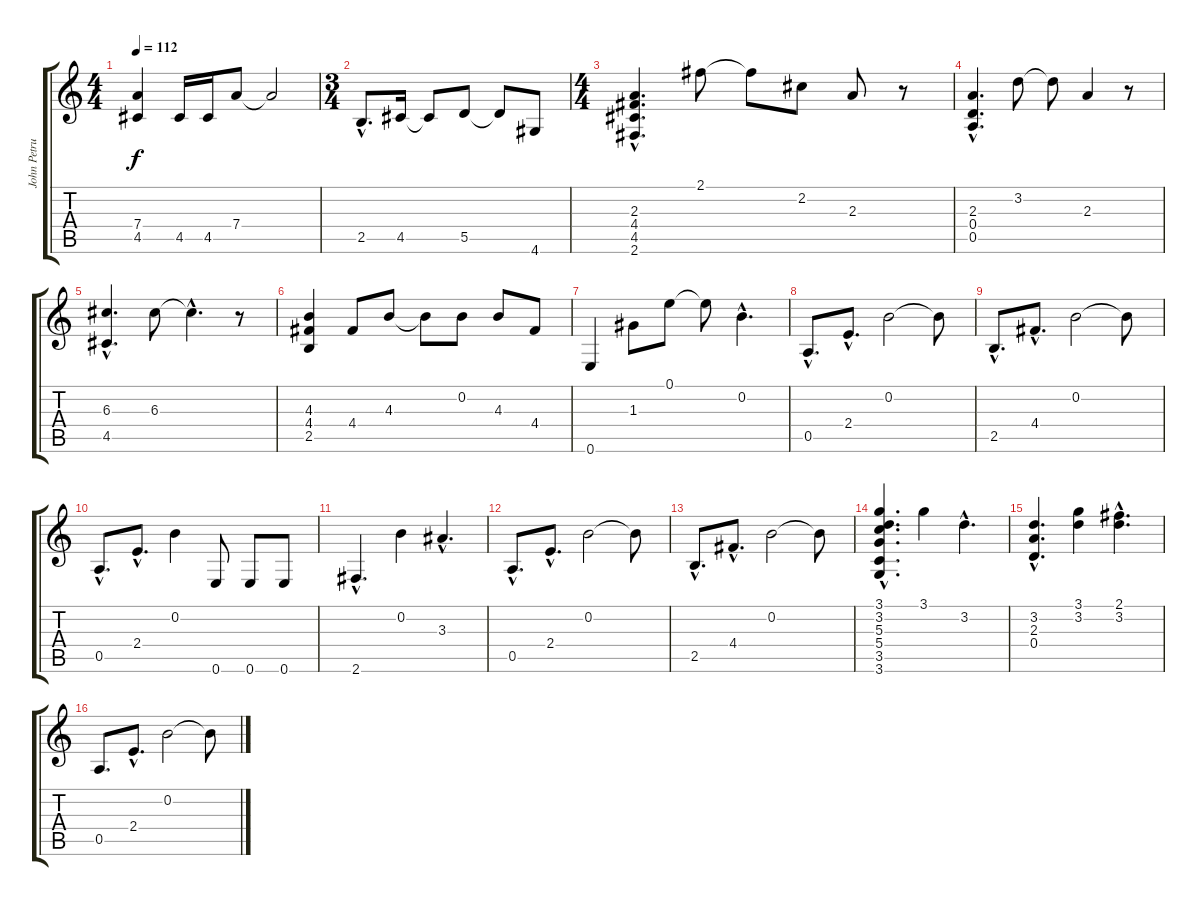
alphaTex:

\track ("John Petrucci - 6 Strings Guitar" "John Petru") {instrument distortionguitar}
\staff {score tabs}
\tuning (E4 B3 G3 D3 A2 E2) {hide}
\ts (4 4)
\tempo 112
\clef g2
\ks c
(7.4 4.5).4{dy f} 4.5.16 4.5.16 7.4.8 7.4{t}.2 |
\ts (3 4)
2.5{hac}.8{d} 4.5.16 4.5{t}.8 5.5.8 5.5{t}.8 4.6.8 |
\ts (4 4)
(2.3{hac} 4.4{hac} 4.5{hac} 2.6{hac}).4{d} 2.1.8 2.1{t}.8 2.2.8 2.3.8 r.8 |
(2.3{hac} 0.4{hac} 0.5{hac}).4{d} 3.2.8 3.2{t}.8 2.3.4 r.8 |
(6.3{hac} 4.5{hac}).4{d} 6.3.8 6.3{hac t}.4{d} r.8 |
(4.3 4.4 2.5).4 4.4.8 4.3.8 4.3{t}.8 0.2.8 4.3.8 4.4.8 |
0.6.4 1.3.8 0.1.8 0.1{t}.8 0.2{hac}.4{d} |
0.5{hac}.8{d} 2.4{hac}.8{d} 0.2.2 0.2{t}.8 |
2.5{hac}.8{d} 4.4{hac}.8{d} 0.2.2 0.2{t}.8 |
0.5{hac}.8{d} 2.4{hac}.8{d} 0.2.4 0.6.8 0.6.8 0.6.8 |
2.6{hac}.4{d} 0.2.4 3.3{hac}.4{d} |
0.5{hac}.8{d} 2.4{hac}.8{d} 0.2.2 0.2{t}.8 |
2.5{hac}.8{d} 4.4{hac}.8{d} 0.2.2 0.2{t}.8 |
(3.1{hac} 3.2{hac} 5.3{hac} 5.4{hac} 3.5{hac} 3.6{hac}).4{d} 3.1.4 3.2{hac}.4{d} |
(3.2{hac} 2.3 0.4).4{d} (3.1 3.2).4 (2.1{hac} 3.2{hac}).4{d} |
0.5.8{d} 2.4{hac}.8{d} 0.2.2 0.2{t}.8
